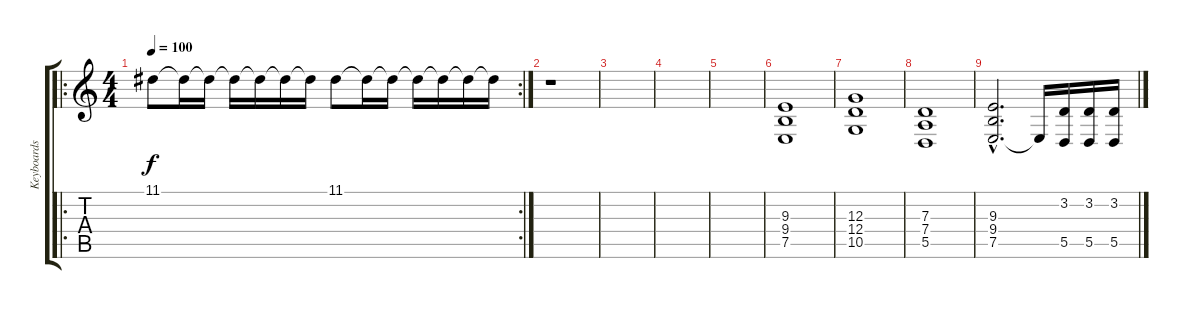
\track ("Keyboards" "Keyboards") {instrument choiraahs}
\staff {score tabs}
\tuning (E4 B3 G3 D3 A2 E2) {hide}
\ro
\rc 2
\ts (4 4)
\tempo 100
\clef g2
\ks c
11.1.8{dy f volume 16 balance 0 instrument seashore} 11.1{t}.16{volume 14 balance 2} 11.1{t}.16{volume 13 balance 4} 11.1{t}.16{volume 11 balance 6 instrument lead1square} 11.1{t}.16{volume 9 balance 8} 11.1{t}.16{volume 7 balance 11} 11.1{t}.16{volume 5 balance 12 instrument lead1square} 11.1.8{volume 16 balance 0 instrument seashore} 11.1{t}.16{volume 14 balance 2} 11.1{t}.16{volume 12 balance 4} 11.1{t}.16{volume 10 balance 6} 11.1{t}.16{volume 8 balance 8} 11.1{t}.16{volume 7 balance 9} 11.1{t}.16{volume 5 balance 11} |
r.1 |
|
|
|
(9.3 9.4 7.5).1{instrument choiraahs} |
(12.3 12.4 10.5).1 |
(7.3 7.4 5.5).1 |
(9.3{hac} 9.4{hac} 7.5{hac}).2{d} 7.5{t}.16 (3.2 5.5).16{instrument harpsichord} (3.2 5.5).16 (3.2 5.5).16
